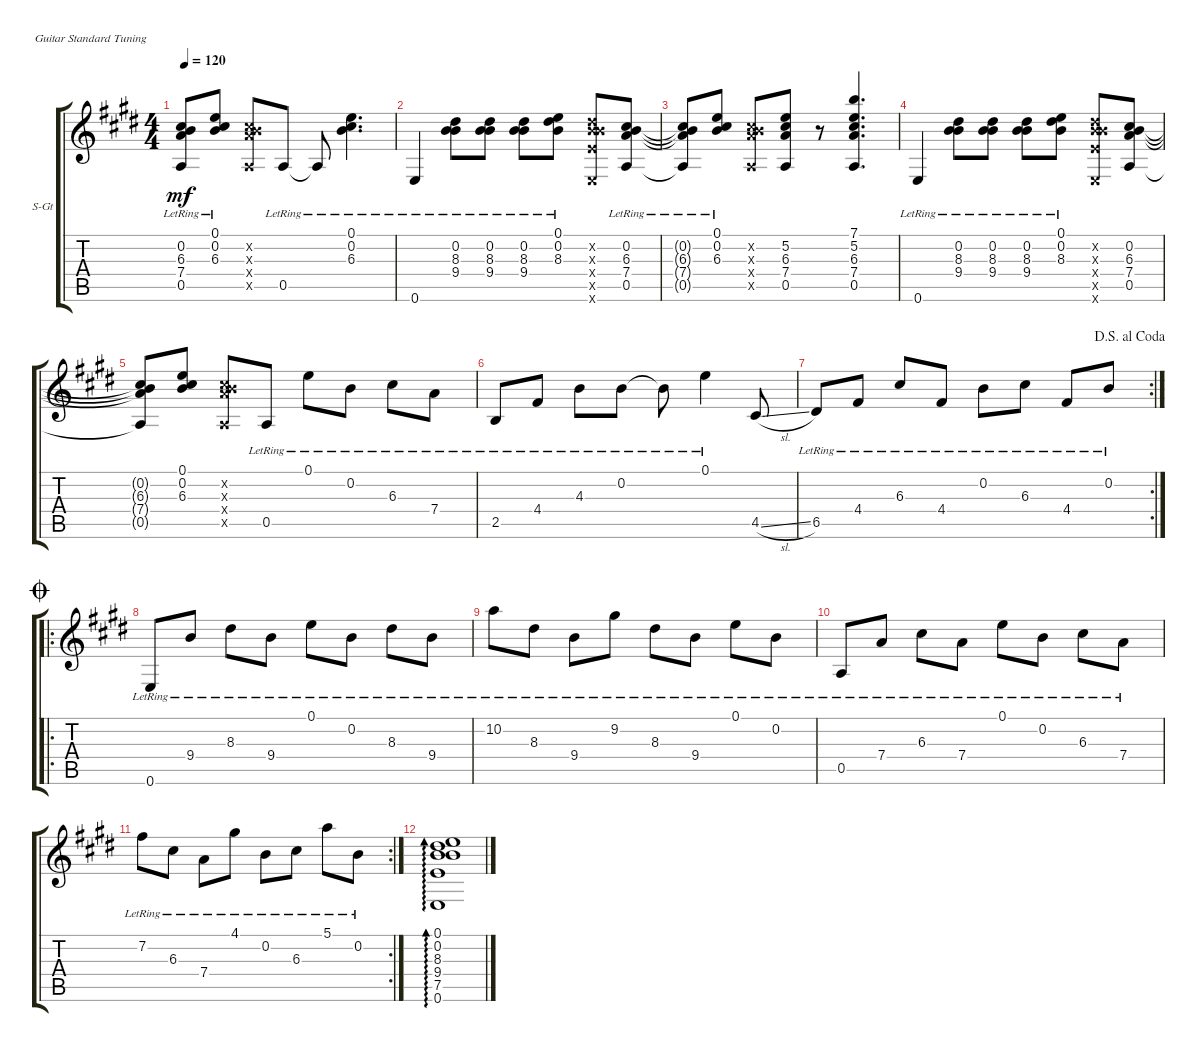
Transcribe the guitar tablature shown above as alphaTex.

\defaultSystemsLayout 4
\bracketExtendMode groupsimilarinstruments
\firstSystemTrackNameOrientation horizontal
\otherSystemsTrackNameOrientation horizontal
\track ("Steel Guitar" "S-Gt") {instrument acousticguitarsteel}
\staff {score tabs}
\tuning (E4 B3 G3 D3 A2 E2)
\ts (4 4)
\tempo 120
\clef g2
\ks e
(0.5{lr t} 7.4{lr t} 6.3{lr t} 0.2{lr t}).8{dy mf} (6.3{lr} 0.2{lr} 0.1{lr}).8 (0.5{x} 7.4{x} 6.3{x} 0.2{x}).8 0.5{lr}.8 0.5{lr t}.8 (6.3{lr} 0.2{lr} 0.1{lr}).4{d} |
0.6{lr}.4 (9.4{lr} 8.3{lr} 0.2{lr}).8 (9.4{lr} 8.3{lr} 0.2{lr}).8 (9.4{lr} 8.3{lr} 0.2{lr}).8 (8.3{lr} 0.2{lr} 0.1{lr}).8 (0.6{x} 7.5{x} 9.4{x} 8.3{x} 0.2{x}).8 (0.5{lr} 7.4{lr} 6.3{lr} 0.2{lr}).8 |
(0.5{lr t} 7.4{lr t} 6.3{lr t} 0.2{lr t}).8 (6.3{lr} 0.2{lr} 0.1{lr}).8 (0.5{x} 7.4{x} 6.3{x} 0.2{x}).8 (0.5 7.4 6.3 5.2).8 r.8 (6.3 5.2 7.1 0.5 7.4).4{d} |
0.6{lr}.4 (9.4{lr} 8.3{lr} 0.2{lr}).8 (9.4{lr} 8.3{lr} 0.2{lr}).8 (9.4{lr} 8.3{lr} 0.2{lr}).8 (8.3{lr} 0.2{lr} 0.1{lr}).8 (0.6{x} 7.5{x} 9.4{x} 8.3{x} 0.2{x}).8 (0.5 7.4 6.3 0.2).8 |
(0.5{t} 7.4{t} 6.3{t} 0.2{t}).8 (6.3 0.2 0.1).8 (0.5{x} 7.4{x} 6.3{x} 0.2{x}).8 0.5{lr}.8 0.1{lr}.8 0.2{lr}.8 6.3{lr}.8 7.4{lr}.8 |
2.5{lr}.8 4.4{lr}.8 4.3{lr}.8 0.2{lr}.8 0.2{lr t}.8 0.1{lr}.4 4.5{sl}.8 |
\rc 2
\jump dalsegnoalcoda
6.5{lr}.8 4.4{lr}.8 6.3{lr}.8 4.4{lr}.8 0.2{lr}.8 6.3{lr}.8 4.4{lr}.8 0.2{lr}.8 |
\ro
\jump coda
0.6{lr}.8 9.4{lr}.8 8.3{lr}.8 9.4{lr}.8 0.1{lr}.8 0.2{lr}.8 8.3{lr}.8 9.4{lr}.8 |
10.2{lr}.8 8.3{lr}.8 9.4{lr}.8 9.2{lr}.8 8.3{lr}.8 9.4{lr}.8 0.1{lr}.8 0.2{lr}.8 |
0.5{lr}.8 7.4{lr}.8 6.3{lr}.8 7.4{lr}.8 0.1{lr}.8 0.2{lr}.8 6.3{lr}.8 7.4{lr}.8 |
\rc 2
7.2{lr}.8 6.3{lr}.8 7.4{lr}.8 4.1{lr}.8 0.2{lr}.8 6.3{lr}.8 5.1{lr}.8 0.2{lr}.8 |
(0.6 7.5 9.4 8.3 0.2 0.1).1{ad 0}
